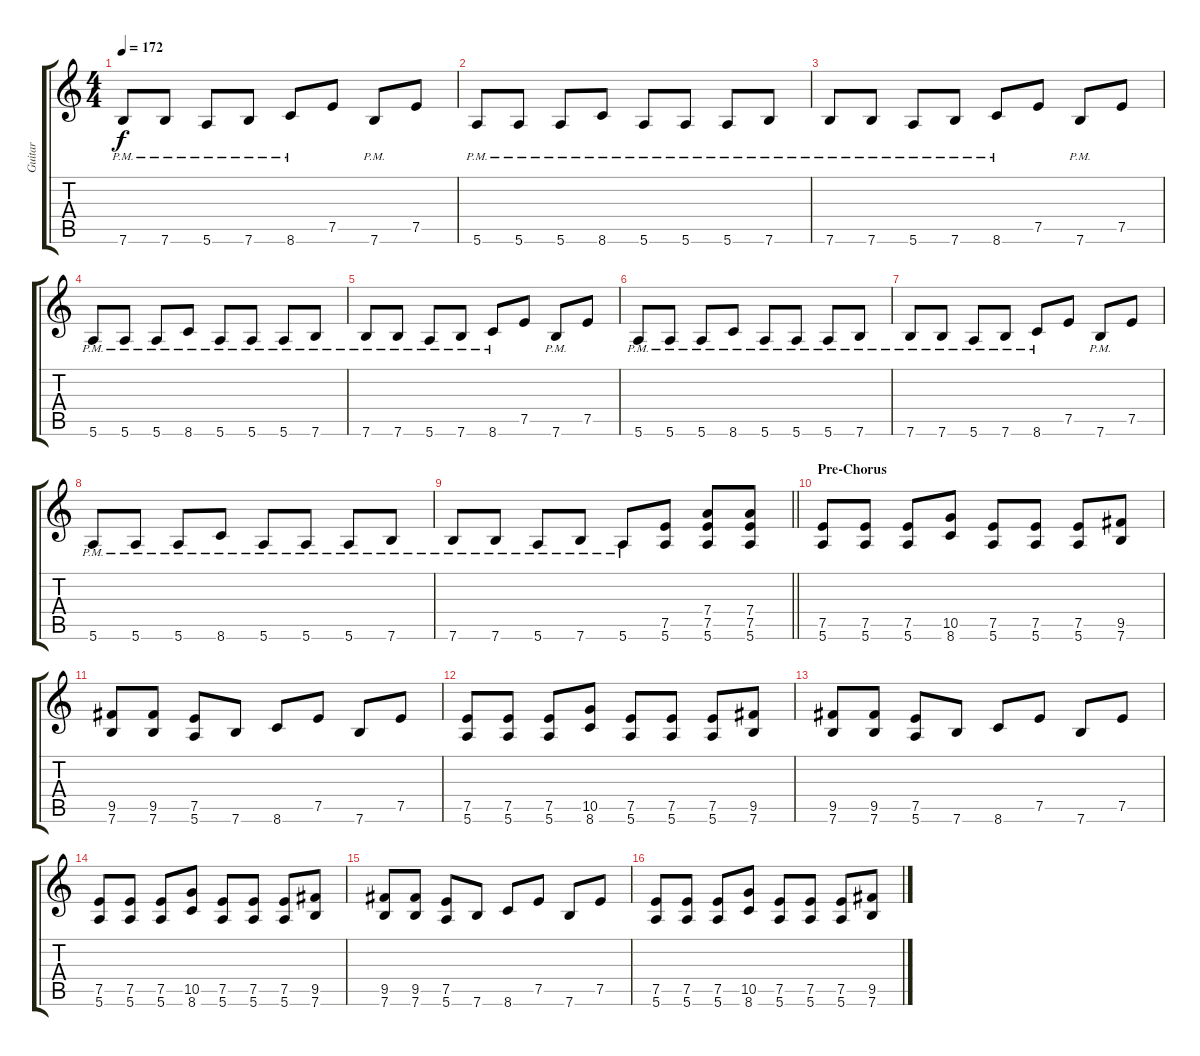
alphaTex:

\track ("Guitar" "Guitar") {instrument distortionguitar}
\staff {score tabs}
\tuning (E4 B3 G3 D3 A2 E2) {hide}
\ts (4 4)
\tempo 172
\clef g2
\ks aminor
7.6{pm}.8{dy f} 7.6{pm}.8 5.6{pm}.8 7.6{pm}.8 8.6{pm}.8 7.5.8 7.6{pm}.8 7.5.8 |
5.6{pm}.8 5.6{pm}.8 5.6{pm}.8 8.6{pm}.8 5.6{pm}.8 5.6{pm}.8 5.6{pm}.8 7.6{pm}.8 |
7.6{pm}.8 7.6{pm}.8 5.6{pm}.8 7.6{pm}.8 8.6{pm}.8 7.5.8 7.6{pm}.8 7.5.8 |
5.6{pm}.8 5.6{pm}.8 5.6{pm}.8 8.6{pm}.8 5.6{pm}.8 5.6{pm}.8 5.6{pm}.8 7.6{pm}.8 |
7.6{pm}.8 7.6{pm}.8 5.6{pm}.8 7.6{pm}.8 8.6{pm}.8 7.5.8 7.6{pm}.8 7.5.8 |
5.6{pm}.8 5.6{pm}.8 5.6{pm}.8 8.6{pm}.8 5.6{pm}.8 5.6{pm}.8 5.6{pm}.8 7.6{pm}.8 |
7.6{pm}.8 7.6{pm}.8 5.6{pm}.8 7.6{pm}.8 8.6{pm}.8 7.5.8 7.6{pm}.8 7.5.8 |
5.6{pm}.8 5.6{pm}.8 5.6{pm}.8 8.6{pm}.8 5.6{pm}.8 5.6{pm}.8 5.6{pm}.8 7.6{pm}.8 |
\barLineRight lightlight
7.6{pm}.8 7.6{pm}.8 5.6{pm}.8 7.6{pm}.8 5.6{pm}.8 (7.5 5.6).8 (7.4 7.5 5.6).8 (7.4 7.5 5.6).8 |
\section ("" "Pre-Chorus")
(7.5 5.6).8{volume 12 instrument distortionguitar} (7.5 5.6).8 (7.5 5.6).8 (10.5 8.6).8 (7.5 5.6).8 (7.5 5.6).8 (7.5 5.6).8 (9.5 7.6).8 |
(9.5 7.6).8 (9.5 7.6).8 (7.5 5.6).8 7.6.8 8.6.8 7.5.8 7.6.8 7.5.8 |
(7.5 5.6).8 (7.5 5.6).8 (7.5 5.6).8 (10.5 8.6).8 (7.5 5.6).8 (7.5 5.6).8 (7.5 5.6).8 (9.5 7.6).8 |
(9.5 7.6).8 (9.5 7.6).8 (7.5 5.6).8 7.6.8 8.6.8 7.5.8 7.6.8 7.5.8 |
(7.5 5.6).8 (7.5 5.6).8 (7.5 5.6).8 (10.5 8.6).8 (7.5 5.6).8 (7.5 5.6).8 (7.5 5.6).8 (9.5 7.6).8 |
(9.5 7.6).8 (9.5 7.6).8 (7.5 5.6).8 7.6.8 8.6.8 7.5.8 7.6.8 7.5.8 |
(7.5 5.6).8 (7.5 5.6).8 (7.5 5.6).8 (10.5 8.6).8 (7.5 5.6).8 (7.5 5.6).8 (7.5 5.6).8 (9.5 7.6).8
